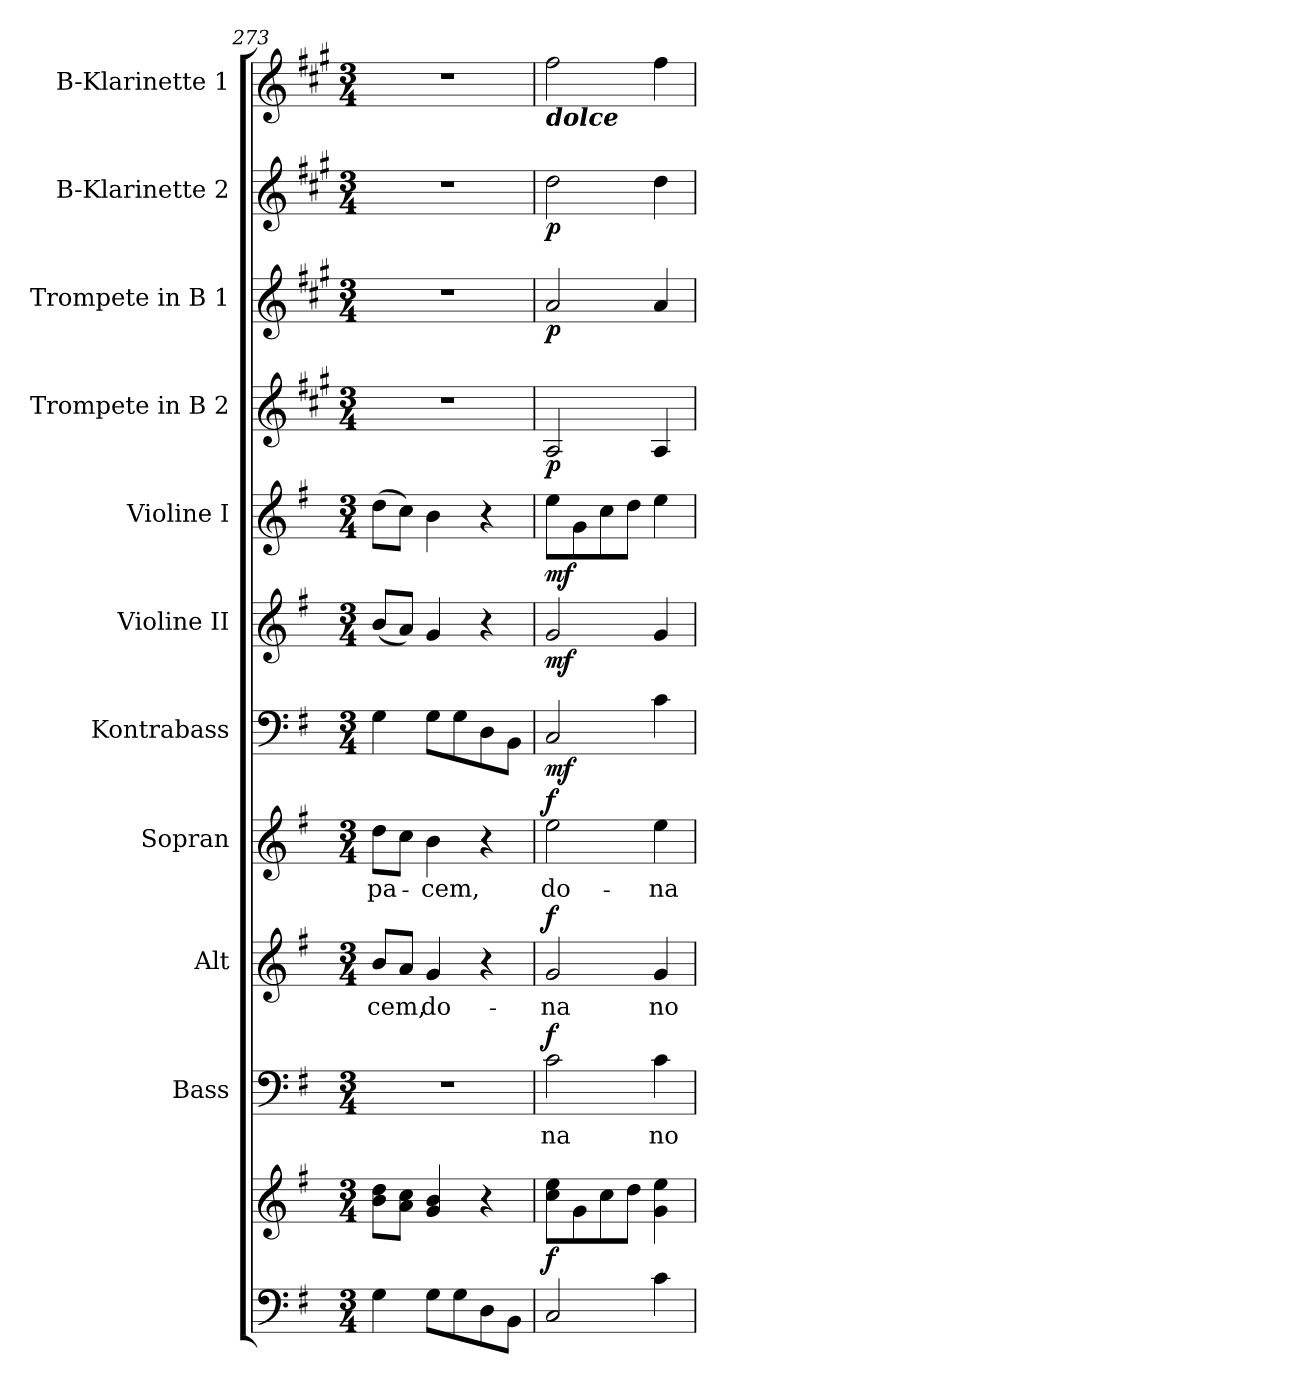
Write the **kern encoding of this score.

**kern	**kern	**dynam	**kern	**text	**dynam	**kern	**text	**dynam	**kern	**text	**dynam	**kern	**dynam	**kern	**dynam	**kern	**dynam	**kern	**dynam	**kern	**dynam	**kern	**dynam	**kern
*part11	*part11	*part11	*part10	*part10	*part10	*part9	*part9	*part9	*part8	*part8	*part8	*part7	*part7	*part6	*part6	*part5	*part5	*part4	*part4	*part3	*part3	*part2	*part2	*part1
*staff12	*staff11	*staff11/12	*staff10	*staff10	*staff10	*staff9	*staff9	*staff9	*staff8	*staff8	*staff8	*staff7	*staff7	*staff6	*staff6	*staff5	*staff5	*staff4	*staff4	*staff3	*staff3	*staff2	*staff2	*staff1
*	*	*	*I"Bass	*	*	*I"Alt	*	*	*I"Sopran	*	*	*I"Kontrabass	*	*I"Violine II	*	*I"Violine I	*	*I"Trompete in B 2	*	*I"Trompete in B 1	*	*I"B-Klarinette 2	*	*I"B-Klarinette 1
*	*	*	*I'B.	*	*	*I'A.	*	*	*I'S.	*	*	*I'Kb.	*	*I'Vl. II	*	*I'Vl. I	*	*I'Tr. 2	*	*I'Tr. 1	*	*I'B Kl. 2	*	*I'B Kl. 1
!!LO:PB:g=z
*clefF4	*clefG2	*	*clefF4	*	*	*clefG2	*	*	*clefG2	*	*	*clefF4	*	*clefG2	*	*clefG2	*	*clefG2	*	*clefG2	*	*clefG2	*	*clefG2
*	*	*	*	*	*	*	*	*	*	*	*	*ITrd7c12	*	*	*	*	*	*ITrd1c2	*	*ITrd1c2	*	*ITrd1c2	*	*ITrd1c2
*k[f#]	*k[f#]	*	*k[f#]	*	*	*k[f#]	*	*	*k[f#]	*	*	*k[f#]	*	*k[f#]	*	*k[f#]	*	*k[f#]	*	*k[f#]	*	*k[f#]	*	*k[f#]
*G:	*G:	*	*G:	*	*	*G:	*	*	*G:	*	*	*G:	*	*G:	*	*G:	*	*G:	*	*G:	*	*G:	*	*G:
*M3/4	*M3/4	*	*M3/4	*	*	*M3/4	*	*	*M3/4	*	*	*M3/4	*	*M3/4	*	*M3/4	*	*M3/4	*	*M3/4	*	*M3/4	*	*M3/4
=273	=273	=273	=273	=273	=273	=273	=273	=273	=273	=273	=273	=273	=273	=273	=273	=273	=273	=273	=273	=273	=273	=273	=273	=273
!	!	!	!	!	!	!	!LO:LY:b	!	!	!LO:LY:b	!	!	!	!	!	!	!	!	!	!	!	!	!	!
4G\	8b\ 8dd\L	.	2.r	.	.	8b/L	-cem,	.	8dd\L	pa-	.	4GG\	.	(<8b/L	.	(>8dd\L	.	2.r	.	2.r	.	2.r	.	2.r
.	8a\ 8cc\J	.	.	.	.	8a/J	.	.	8cc\J	.	.	.	.	8a/J)	.	8cc\J)	.	.	.	.	.	.	.	.
!	!	!	!	!	!	!	!LO:LY:b	!	!	!LO:LY:b	!	!	!	!	!	!	!	!	!	!	!	!	!	!
8G\L	4g/ 4b/	.	.	.	.	4g/	do-	.	4b\	-cem,	.	8GG\L	.	4g/	.	4b\	.	.	.	.	.	.	.	.
8G\	.	.	.	.	.	.	.	.	.	.	.	8GG\	.	.	.	.	.	.	.	.	.	.	.	.
8D\	4r	.	.	.	.	4r	.	.	4r	.	.	8DD\	.	4r	.	4r	.	.	.	.	.	.	.	.
8BB\J	.	.	.	.	.	.	.	.	.	.	.	8BBB\J	.	.	.	.	.	.	.	.	.	.	.	.
=274	=274	=274	=274	=274	=274	=274	=274	=274	=274	=274	=274	=274	=274	=274	=274	=274	=274	=274	=274	=274	=274	=274	=274	=274
!	!	!	!	!	!	!	!	!	!	!	!	!	!	!	!	!	!	!	!	!	!	!	!	!LO:TX:b:Bi:t=dolce
!	!	!LO:DY:b	!	!LO:LY:b	!LO:DY:a	!	!LO:LY:b	!LO:DY:a	!	!LO:LY:b	!LO:DY:a	!	!LO:DY:b	!	!LO:DY:b	!	!LO:DY:b	!	!LO:DY:b	!	!LO:DY:b	!	!LO:DY:b	!
2C/	8cc\ 8ee\L	f	2c\	-na	f	2g/	-na	f	2ee\	do-	f	2CC/	mf	2g/	mf	8ee\L	mf	2G/	p	2g/	p	2cc\	p	2ee\
.	8g\	.	.	.	.	.	.	.	.	.	.	.	.	.	.	8g\	.	.	.	.	.	.	.	.
.	8cc\	.	.	.	.	.	.	.	.	.	.	.	.	.	.	8cc\	.	.	.	.	.	.	.	.
.	8dd\J	.	.	.	.	.	.	.	.	.	.	.	.	.	.	8dd\J	.	.	.	.	.	.	.	.
!	!	!	!	!LO:LY:b	!	!	!LO:LY:b	!	!	!LO:LY:b	!	!	!	!	!	!	!	!	!	!	!	!	!	!
4c\	4g\ 4ee\	.	4c\	no-	.	4g/	no-	.	4ee\	-na	.	4C\	.	4g/	.	4ee\	.	4G/	.	4g/	.	4cc\	.	4ee\
=	=	=	=	=	=	=	=	=	=	=	=	=	=	=	=	=	=	=	=	=	=	=	=	=
*-	*-	*-	*-	*-	*-	*-	*-	*-	*-	*-	*-	*-	*-	*-	*-	*-	*-	*-	*-	*-	*-	*-	*-	*-
